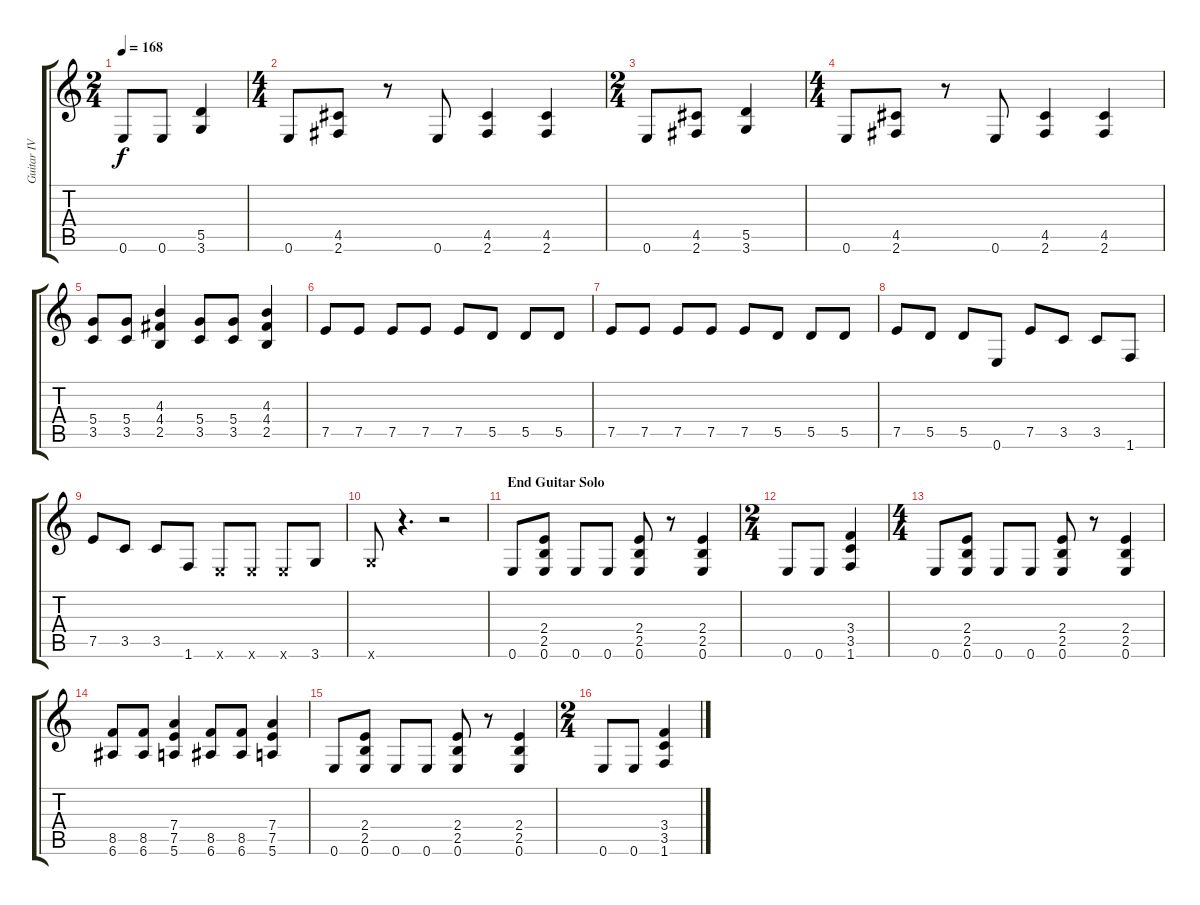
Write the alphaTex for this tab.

\track ("Guitar IV" "Guitar IV") {instrument distortionguitar}
\staff {score tabs}
\tuning (E4 B3 G3 D3 A2 E2) {hide}
\ts (2 4)
\tempo 168
\clef g2
\ks c
0.6.8{dy f} 0.6.8 (5.5 3.6).4 |
\ts (4 4)
0.6.8 (4.5 2.6).8 r.8 0.6.8 (4.5 2.6).4 (4.5 2.6).4 |
\ts (2 4)
0.6.8 (4.5 2.6).8 (5.5 3.6).4 |
\ts (4 4)
0.6.8 (4.5 2.6).8 r.8 0.6.8 (4.5 2.6).4 (4.5 2.6).4 |
(5.4 3.5).8 (5.4 3.5).8 (4.3 4.4 2.5).4 (5.4 3.5).8 (5.4 3.5).8 (4.3 4.4 2.5).4 |
7.5.8 7.5.8 7.5.8 7.5.8 7.5.8 5.5.8 5.5.8 5.5.8 |
7.5.8 7.5.8 7.5.8 7.5.8 7.5.8 5.5.8 5.5.8 5.5.8 |
7.5.8 5.5.8 5.5.8 0.6.8 7.5.8 3.5.8 3.5.8 1.6.8 |
7.5.8 3.5.8 3.5.8 1.6.8 0.6{x}.8 0.6{x}.8 0.6{x}.8 3.6.8 |
3.6{x}.8 r.4{d} r.2 |
\section ("" "End Guitar Solo")
0.6.8{volume 13} (2.4 2.5 0.6).8 0.6.8 0.6.8 (2.4 2.5 0.6).8 r.8 (2.4 2.5 0.6).4 |
\ts (2 4)
0.6.8 0.6.8 (3.4 3.5 1.6).4 |
\ts (4 4)
0.6.8 (2.4 2.5 0.6).8 0.6.8 0.6.8 (2.4 2.5 0.6).8 r.8 (2.4 2.5 0.6).4 |
(8.5 6.6).8 (8.5 6.6).8 (7.4 7.5 5.6).4 (8.5 6.6).8 (8.5 6.6).8 (7.4 7.5 5.6).4 |
0.6.8 (2.4 2.5 0.6).8 0.6.8 0.6.8 (2.4 2.5 0.6).8 r.8 (2.4 2.5 0.6).4 |
\ts (2 4)
0.6.8 0.6.8 (3.4 3.5 1.6).4
